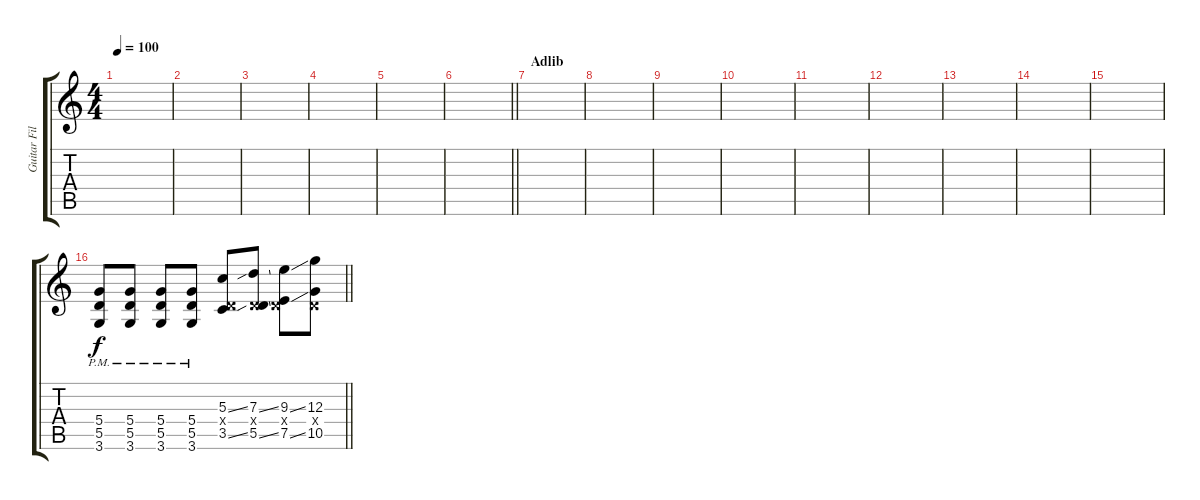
\track ("Guitar Fills" "Guitar Fil") {instrument distortionguitar}
\staff {score tabs}
\tuning (E4 B3 G3 D3 A2 E2) {hide}
\ts (4 4)
\tempo 100
\clef g2
\ks c
|
|
|
|
|
\barLineRight lightlight
|
\section ("" "Adlib")
|
|
|
|
|
|
|
|
|
\barLineRight lightlight
(5.4{pm} 5.5{pm} 3.6{pm}).8 (5.4{pm} 5.5{pm} 3.6{pm}).8 (5.4{pm} 5.5{pm} 3.6{pm}).8 (5.4{pm} 5.5{pm} 3.6{pm}).8 (5.3{ss} 0.4{x} 3.5{ss}).8 (7.3{ss} 0.4{x} 5.5{ss}).8 (9.3{ss} 0.4{x} 7.5{ss}).8 (12.3 0.4{x} 10.5).8
